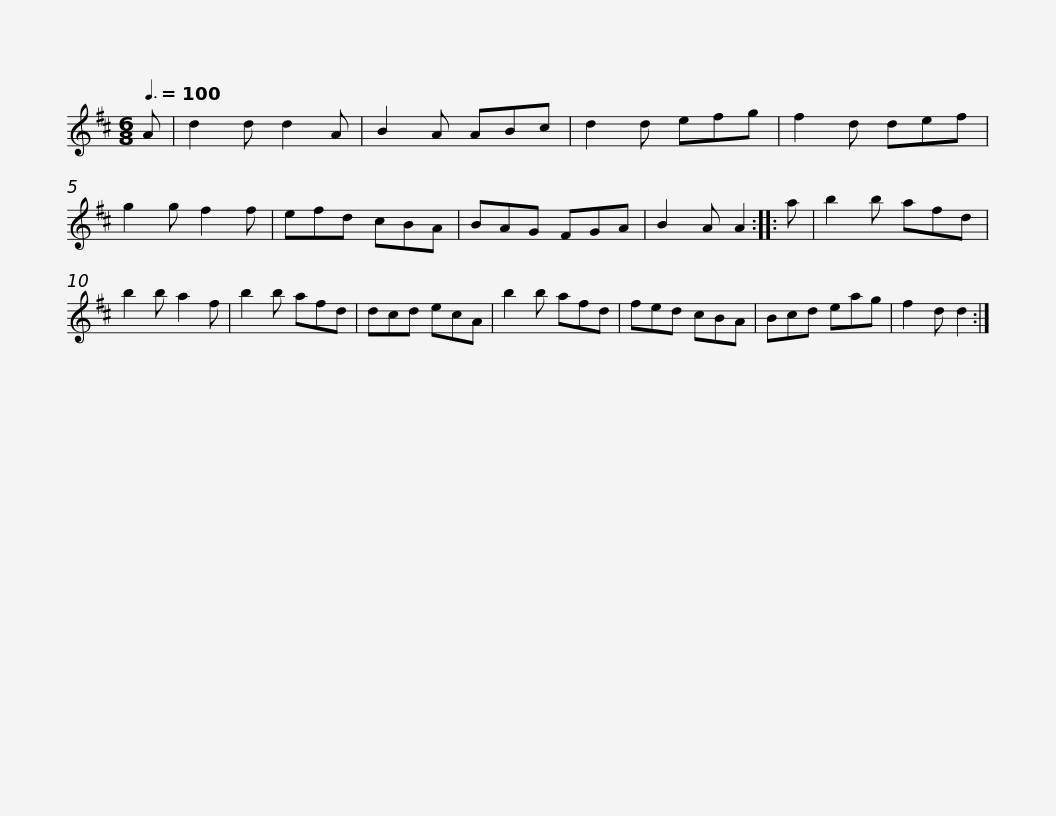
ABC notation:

X:1
L:1/8
Q:3/8=100
M:6/8
I:linebreak $
K:D
V:1 treble
V:1
 A | d2 d d2 A | B2 A ABc | d2 d efg | f2 d def | %5
 g2 g f2 f | efd cBA | BAG FGA | B2 A A2 ::$ a | %10
 b2 b afd | b2 b a2 f | b2 b afd | dcd ecA | b2 b afd | %15
 fed cBA | Bcd eag |$ f2 d d2 :| %18
